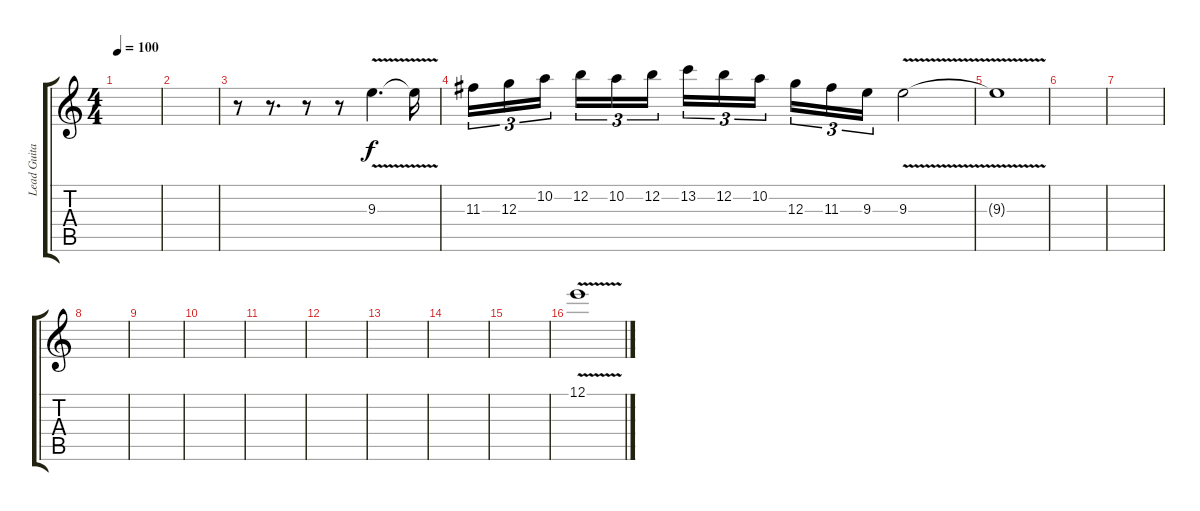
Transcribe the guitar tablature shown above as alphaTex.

\track ("Lead Guitar" "Lead Guita") {instrument overdrivenguitar}
\staff {score tabs}
\tuning (E4 B3 G3 D3 A2 E2) {hide}
\ts (4 4)
\tempo 100
\clef g2
\ks c
|
|
r.8 r.8{d} r.8 r.8 9.3{v}.4{d} 9.3{t}.16 |
11.3.16{tu (3 2)} 12.3.16{tu (3 2)} 10.2.16{tu (3 2) beam splitsecondary} 12.2.16{tu (3 2)} 10.2.16{tu (3 2)} 12.2.16{tu (3 2)} 13.2.16{tu (3 2)} 12.2.16{tu (3 2)} 10.2.16{tu (3 2) beam splitsecondary} 12.3.16{tu (3 2)} 11.3.16{tu (3 2)} 9.3.16{tu (3 2)} 9.3{v}.2 |
9.3{t}.1 |
|
|
|
|
|
|
|
|
|
|
12.1{v}.1{volume 6}
